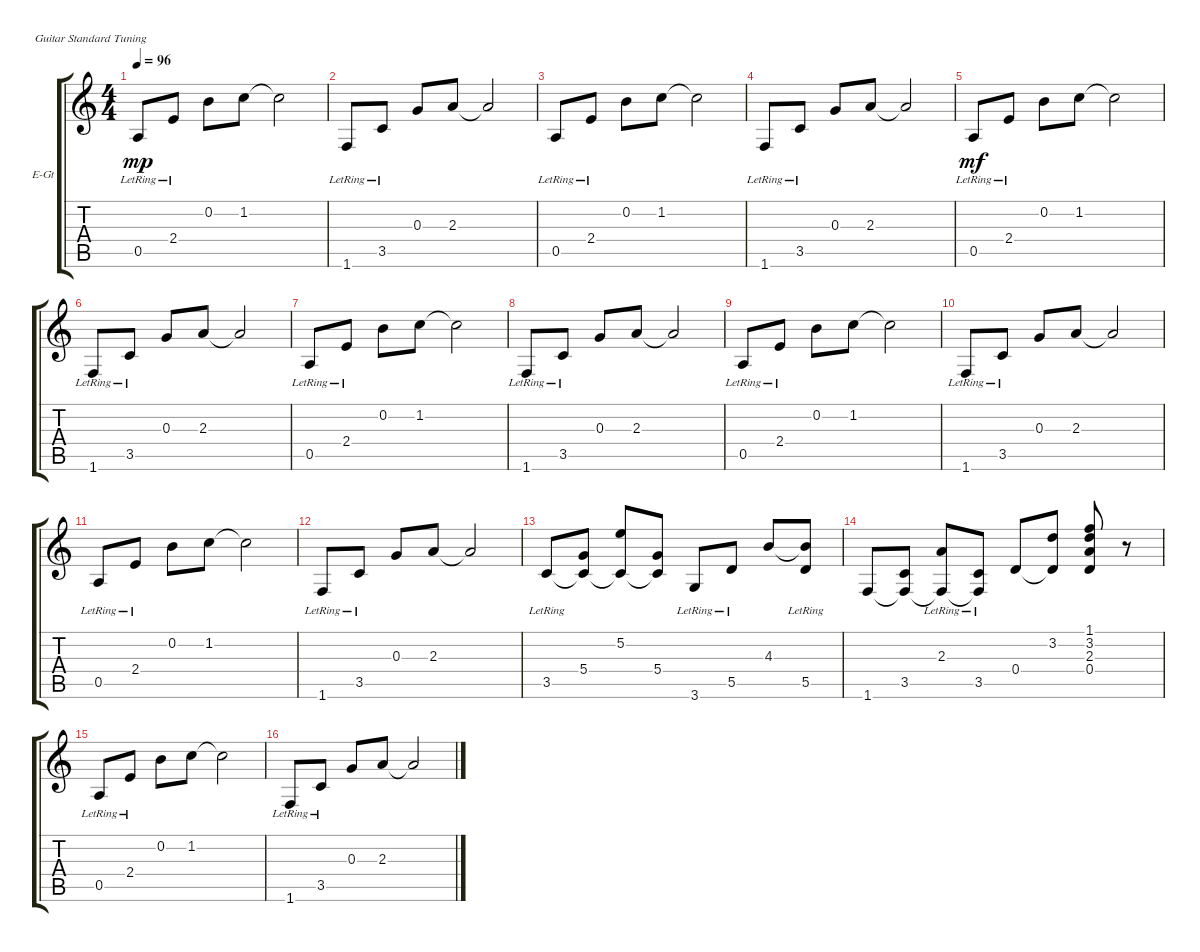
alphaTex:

\defaultSystemsLayout 4
\bracketExtendMode groupsimilarinstruments
\firstSystemTrackNameOrientation horizontal
\otherSystemsTrackNameOrientation horizontal
\track ("Guitar clean (bridge)" "E-Gt") {instrument electricguitarclean}
\staff {score tabs}
\tuning (E4 B3 G3 D3 A2 E2)
\ts (4 4)
\tempo 96
\clef g2
\ks c
0.5{lr}.8{dy mp instrument electricguitarclean} 2.4{lr}.8 0.2.8 1.2.8 1.2{t}.2 |
1.6{lr}.8 3.5{lr}.8 0.3.8 2.3.8 2.3{t}.2 |
0.5{lr}.8 2.4{lr}.8 0.2.8 1.2.8 1.2{t}.2 |
1.6{lr}.8 3.5{lr}.8 0.3.8 2.3.8 2.3{t}.2 |
0.5{lr}.8{dy mf} 2.4{lr}.8 0.2.8 1.2.8 1.2{t}.2 |
1.6{lr}.8 3.5{lr}.8 0.3.8 2.3.8 2.3{t}.2 |
0.5{lr}.8 2.4{lr}.8 0.2.8 1.2.8 1.2{t}.2 |
1.6{lr}.8 3.5{lr}.8 0.3.8 2.3.8 2.3{t}.2 |
0.5{lr}.8 2.4{lr}.8 0.2.8 1.2.8 1.2{t}.2 |
1.6{lr}.8 3.5{lr}.8 0.3.8 2.3.8 2.3{t}.2 |
0.5{lr}.8 2.4{lr}.8 0.2.8 1.2.8 1.2{t}.2 |
1.6{lr}.8 3.5{lr}.8 0.3.8 2.3.8 2.3{t}.2 |
3.5{lr}.8 (5.4 3.5{t}).8 (5.2 3.5{t}).8 (5.4 3.5{t}).8 3.6{lr}.8 5.5{lr}.8 4.3.8 (5.5{lr} 4.3{t}).8 |
1.6.8 (3.5 1.6{t}).8 (2.3{lr} 1.6{t}).8 (3.5{lr} 1.6{t}).8 0.4.8 (3.2 0.4{t}).8 (3.2 1.1 2.3 0.4).8 r.8 |
0.5{lr}.8 2.4{lr}.8 0.2.8 1.2.8 1.2{t}.2 |
1.6{lr}.8 3.5{lr}.8 0.3.8 2.3.8 2.3{t}.2
